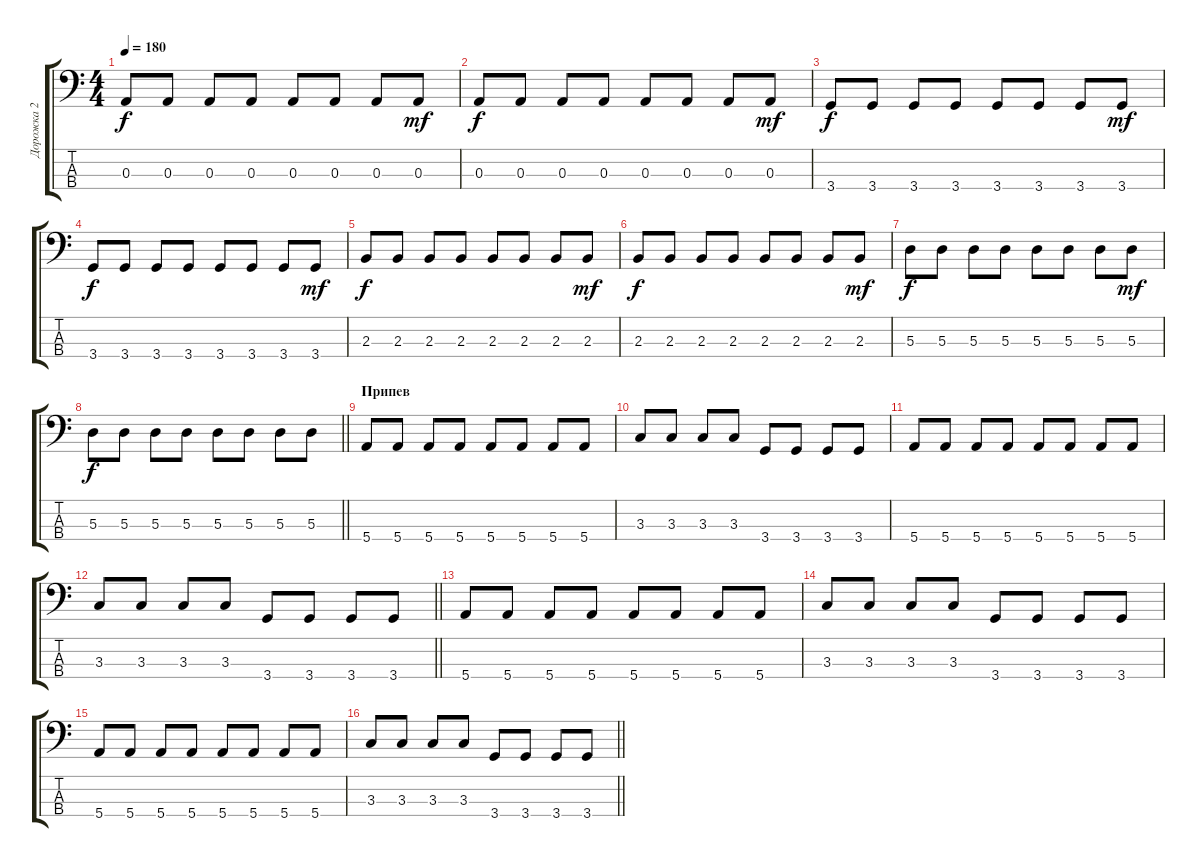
\track ("Дорожка 2" "Дорожка 2") {instrument electricbassfinger}
\staff {score tabs}
\tuning (G2 D2 A1 E1) {hide}
\ts (4 4)
\tempo 180
\clef f4
\ks c
0.3.8{dy f} 0.3.8 0.3.8 0.3.8 0.3.8 0.3.8 0.3.8 0.3.8{dy mf} |
0.3.8{dy f} 0.3.8 0.3.8 0.3.8 0.3.8 0.3.8 0.3.8 0.3.8{dy mf} |
3.4.8{dy f} 3.4.8 3.4.8 3.4.8 3.4.8 3.4.8 3.4.8 3.4.8{dy mf} |
3.4.8{dy f} 3.4.8 3.4.8 3.4.8 3.4.8 3.4.8 3.4.8 3.4.8{dy mf} |
2.3.8{dy f} 2.3.8 2.3.8 2.3.8 2.3.8 2.3.8 2.3.8 2.3.8{dy mf} |
2.3.8{dy f} 2.3.8 2.3.8 2.3.8 2.3.8 2.3.8 2.3.8 2.3.8{dy mf} |
5.3.8{dy f} 5.3.8 5.3.8 5.3.8 5.3.8 5.3.8 5.3.8 5.3.8{dy mf} |
\barLineRight lightlight
5.3.8{dy f} 5.3.8 5.3.8 5.3.8 5.3.8 5.3.8 5.3.8 5.3.8 |
\section ("" "Припев")
5.4.8 5.4.8 5.4.8 5.4.8 5.4.8 5.4.8 5.4.8 5.4.8 |
3.3.8 3.3.8 3.3.8 3.3.8 3.4.8 3.4.8 3.4.8 3.4.8 |
5.4.8 5.4.8 5.4.8 5.4.8 5.4.8 5.4.8 5.4.8 5.4.8 |
\barLineRight lightlight
3.3.8 3.3.8 3.3.8 3.3.8 3.4.8 3.4.8 3.4.8 3.4.8 |
5.4.8 5.4.8 5.4.8 5.4.8 5.4.8 5.4.8 5.4.8 5.4.8 |
3.3.8 3.3.8 3.3.8 3.3.8 3.4.8 3.4.8 3.4.8 3.4.8 |
5.4.8 5.4.8 5.4.8 5.4.8 5.4.8 5.4.8 5.4.8 5.4.8 |
\barLineRight lightlight
3.3.8 3.3.8 3.3.8 3.3.8 3.4.8 3.4.8 3.4.8 3.4.8
